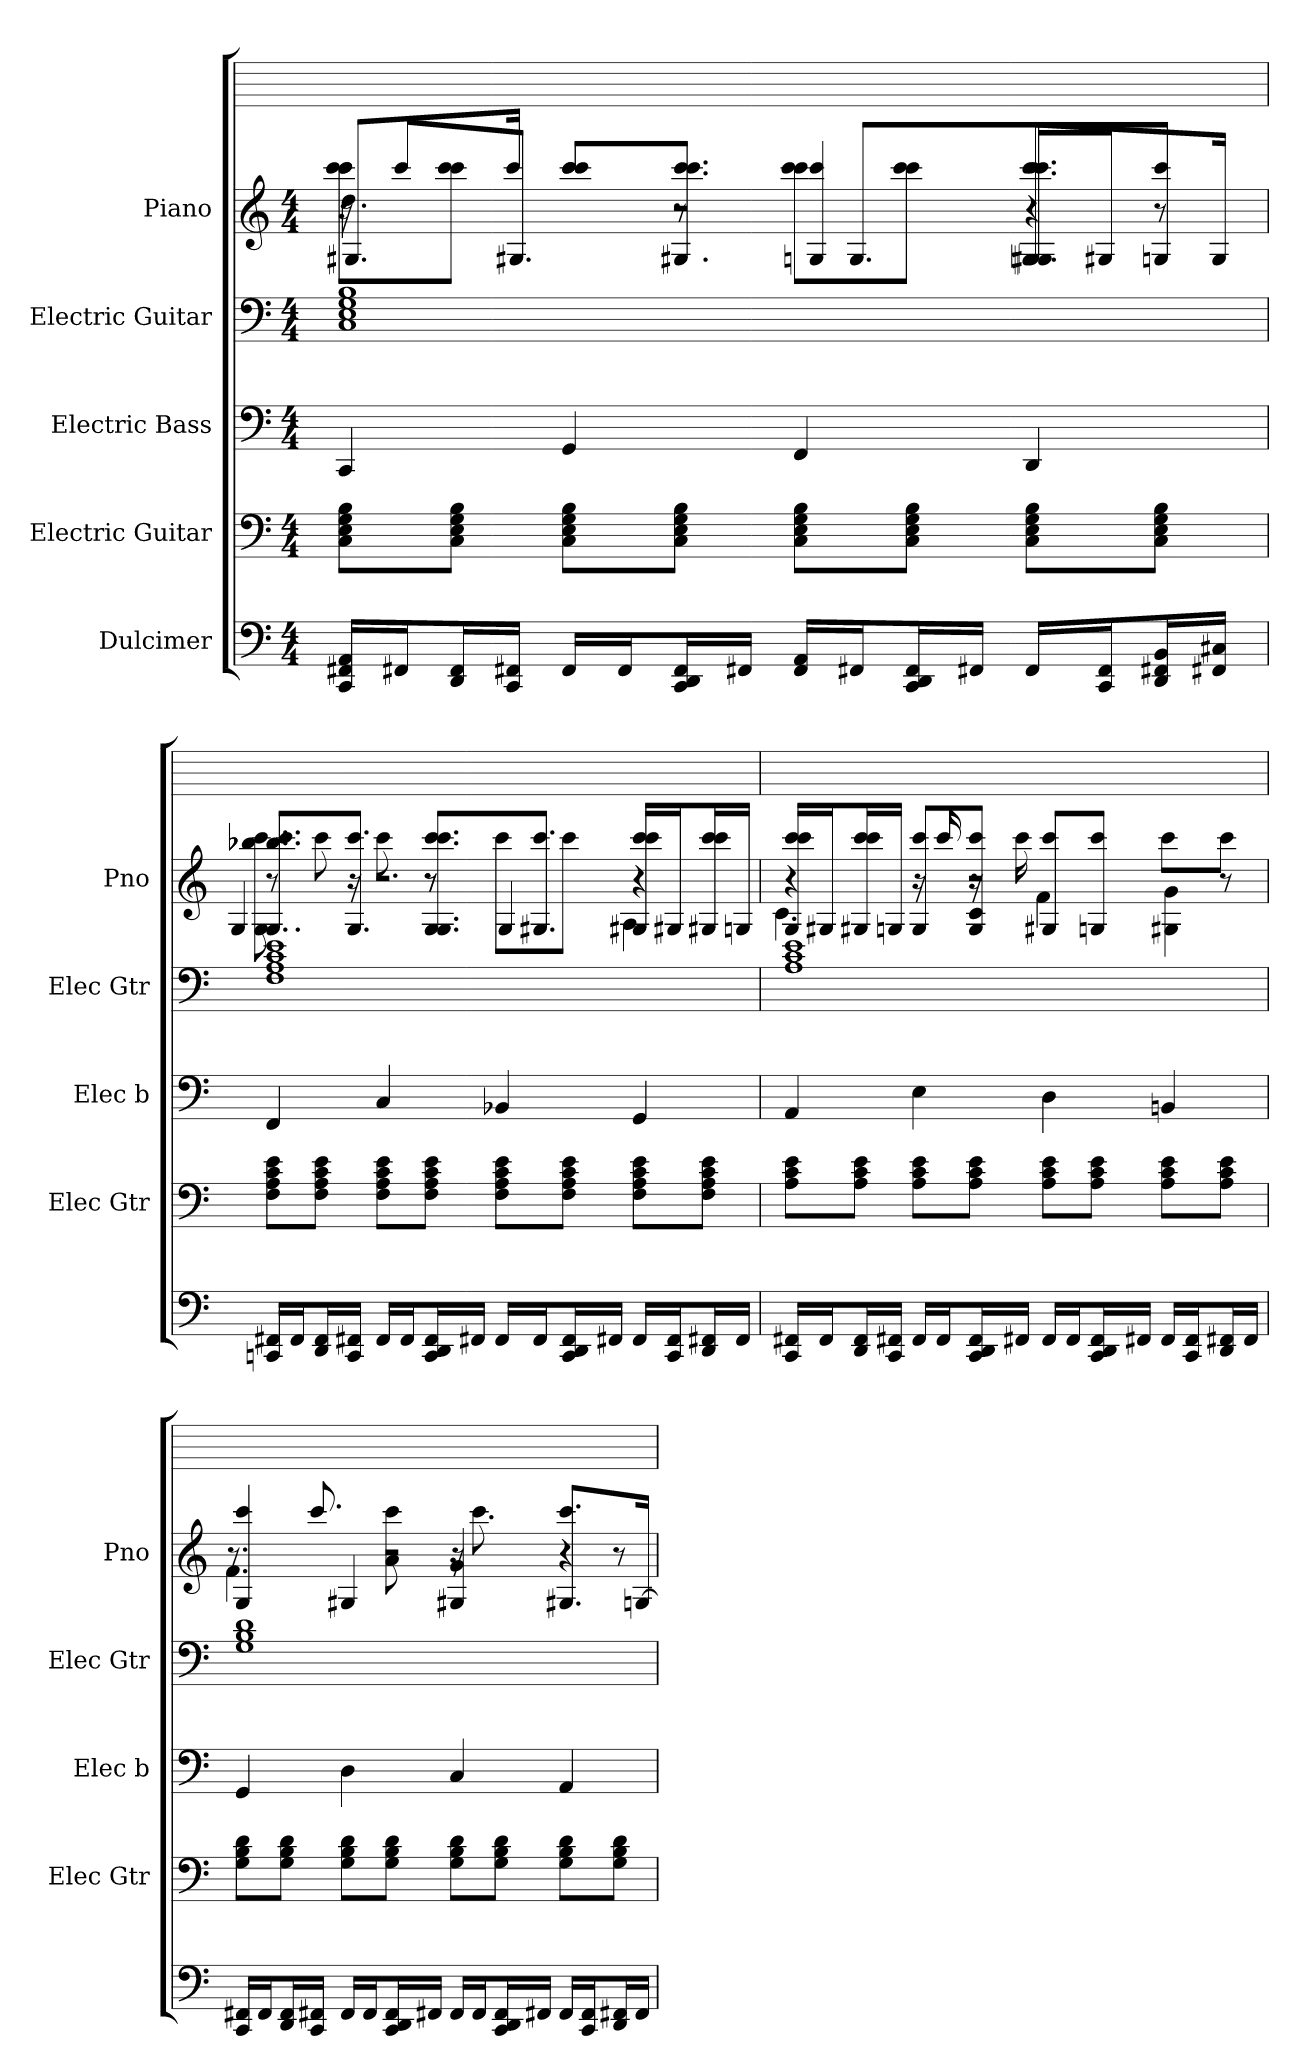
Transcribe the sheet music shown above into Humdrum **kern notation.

**kern	**kern	**kern	**kern	**kern	**kern
*part6	*part5	*part4	*part3	*part2	*part1
*staff6	*staff5	*staff4	*staff3	*staff2	*staff1
*I"Dulcimer	*I"Electric Guitar	*I"Electric Bass	*I"Electric Guitar	*I"Piano	*
*	*I'Elec Gtr	*I'Elec b	*I'Elec Gtr	*I'Pno	*
*clefF4	*clefF4	*clefF4	*clefF4	*clefG2	*
*M4/4	*M4/4	*M4/4	*M4/4	*M4/4	*
=	=	=	=	=	=
*	*	*	*	*^	*
*	*	*	*	*	*^	*
*	*	*	*	*	*	*^	*
16CC/ 16FF#X 16AALL	8C\ 8E 8G 8BL	4CC	1C 1E 1G 1B	8ccc\ 8ccc 8cccL	4.dd	8.G#X/L	16r	4ryy
16FF#X/J	.	.	.	.	.	.	8ccc/L	.
16DD/ 16FF#L	8C\ 8E 8G 8BJ	.	.	8ccc\ 8cccJ	.	.	.	.
16CC/ 16FF#XJJ	.	.	.	.	.	16ccc/Jk	8.G#X/J	.
16FF#/LL	8C\ 8E 8G 8BL	4GG	.	8ccc/ 8cccL	.	4ccc	.	2.ryy
16FF#/J	.	.	.	.	.	.	.	.
16CC/ 16DD 16FF#L	8C\ 8E 8G 8BJ	.	.	8.ccc/ 8.ccc 8.G#XJ	8r	.	2r	.
16FF#X/JJ	.	.	.	.	.	.	.	.
16FF#/ 16AALL	8C\ 8E 8G 8BL	4FF	.	.	8ccc\ 8cccL	4ccc 4G	.	.
16FF#X/J	.	.	.	8.G/L	.	.	.	.
16CC/ 16DD 16FF#L	8C\ 8E 8G 8BJ	.	.	.	8ccc\ 8cccJ	.	.	.
16FF#X/JJ	.	.	.	.	.	.	.	.
16FF#/LL	8C\ 8E 8G 8BL	4DD	.	16ccc/ 16G 16G#XL	8.ccc/ 8.ccc 8.GL	4r	.	.
16CC/ 16FF#J	.	.	.	16G#X/J	.	.	.	.
16DD/ 16FF#X 16BBL	8C\ 8E 8G 8BJ	.	.	8ccc/ 8GJ	.	.	8r	.
16FF#X/ 16C#XJJ	.	.	.	.	16G/Jk	.	.	.
=	=	=	=	=	=	=	=	=
16CCn/ 16FF#XLL	8F\ 8A 8c 8eL	4FF	1F 1A 1c 1e	8.ccc/ 8.bb-X 8.GL	8.ccc 8.bb-X 8.G	4.G	8r	4ryy
16FF#/J	.	.	.	.	.	.	.	.
16DD/ 16FF#L	8F\ 8A 8c 8eJ	.	.	.	.	.	8ccc	.
16CC/ 16FF#XJJ	.	.	.	8.ccc/ 8.GJ	16r	.	.	.
16FF#/LL	8F\ 8A 8c 8eL	4C	.	.	8ccc	.	2.r	2.ryy
16FF#/J	.	.	.	.	.	.	.	.
16CC/ 16DD 16FF#L	8F\ 8A 8c 8eJ	.	.	8.ccc/ 8.ccc 8.G 8.GL	8r	8r	.	.
16FF#X/JJ	.	.	.	.	.	.	.	.
16FF#/LL	8F\ 8A 8c 8eL	4BB-X	.	.	8ccc\L	4G	.	.
16FF#/J	.	.	.	8.ccc/ 8.G#XJ	.	.	.	.
16CC/ 16DD 16FF#L	8F\ 8A 8c 8eJ	.	.	.	8ccc\J	.	.	.
16FF#X/JJ	.	.	.	.	.	.	.	.
16FF#/LL	8F\ 8A 8c 8eL	4GG	.	16ccc/ 16ccc 16G#XLL	4A	4r	.	.
16CC/ 16FF#J	.	.	.	16G#X/J	.	.	.	.
16DD/ 16FF#XL	8F\ 8A 8c 8eJ	.	.	16ccc/ 16ccc 16G#XL	.	.	.	.
16FF#/JJ	.	.	.	16G/JJ	.	.	.	.
*	*	*	*	*	*	*v	*v	*
=	=	=	=	=	=	=	=
16CC/ 16FF#XLL	8A\ 8c 8eL	4AA	1A 1c 1e	16ccc/ 16ccc 16GLL	4.c	4r	4ryy
16FF#/J	.	.	.	16G#X/J	.	.	.
16DD/ 16FF#L	8A\ 8c 8eJ	.	.	16ccc/ 16ccc 16G#XL	.	.	.
16CC/ 16FF#XJJ	.	.	.	16G/JJ	.	.	.
16FF#/LL	8A\ 8c 8eL	4E	.	8ccc/ 8GL	.	16r	2.ryy
16FF#/J	.	.	.	.	.	16ccc	.
16CC/ 16DD 16FF#L	8A\ 8c 8eJ	.	.	8ccc/ 8c 8GJ	16r	2r	.
16FF#X/JJ	.	.	.	.	16ccc	.	.
16FF#/LL	8A\ 8c 8eL	4D	.	8ccc/ 8G#XL	4f	.	.
16FF#/J	.	.	.	.	.	.	.
16CC/ 16DD 16FF#L	8A\ 8c 8eJ	.	.	8ccc/ 8GJ	.	.	.
16FF#X/JJ	.	.	.	.	.	.	.
16FF#/LL	8A\ 8c 8eL	4BBn	.	8ccc\L	4g 4G#X	.	.
16CC/ 16FF#J	.	.	.	.	.	.	.
16DD/ 16FF#XL	8A\ 8c 8eJ	.	.	8ccc\J	.	8r	.
16FF#/JJ	.	.	.	.	.	.	.
=	=	=	=	=	=	=	=
16CC/ 16FF#XLL	8G\ 8B 8dL	4GG	1G 1B 1d	4ccc 4G	4.f	8.r	4ryy
16FF#/J	.	.	.	.	.	.	.
16DD/ 16FF#L	8G\ 8B 8dJ	.	.	.	.	.	.
16CC/ 16FF#XJJ	.	.	.	.	.	8.ccc	.
16FF#/LL	8G\ 8B 8dL	4D	.	4G#X	.	.	2.ryy
16FF#/J	.	.	.	.	.	.	.
16CC/ 16DD 16FF#L	8G\ 8B 8dJ	.	.	.	8ccc 8a	2r	.
16FF#X/JJ	.	.	.	.	.	.	.
16FF#/LL	8G\ 8B 8dL	4C	.	4g 4G#X	16r	.	.
16FF#/J	.	.	.	.	8.ccc	.	.
16CC/ 16DD 16FF#L	8G\ 8B 8dJ	.	.	.	.	.	.
16FF#X/JJ	.	.	.	.	.	.	.
16FF#/LL	8G\ 8B 8dL	4AA	.	8.ccc/ 8.G#XL	4r	.	.
16CC/ 16FF#J	.	.	.	.	.	.	.
16DD/ 16FF#XL	8G\ 8B 8dJ	.	.	.	.	8r	.
16FF#/JJ	.	.	.	[16G/Jk	.	.	.
*	*	*	*	*v	*v	*v	*
=	=	=	=	=	=
*-	*-	*-	*-	*-	*-
